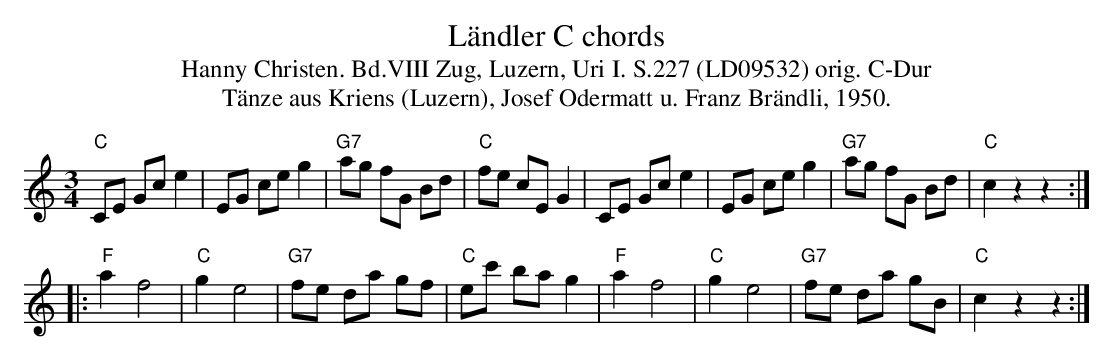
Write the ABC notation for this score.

X:1
T: Ländler C chords
T:Hanny Christen. Bd.VIII Zug, Luzern, Uri I. S.227 (LD09532) orig. C-Dur
T: T\"anze aus Kriens (Luzern), Josef Odermatt u. Franz Brändli, 1950.
M:3/4
L:1/8
K:C %%MIDI gchordon
"C"CE Gc e2 | EG ce g2 | "G7"ag fG Bd | "C"fe cE G2 | CE Gc e2 | EG ce g2 | "G7"ag fG Bd | "C"c2z2z2 ::
"F"a2f4 | "C"g2e4 | "G7"fe da gf | "C"ec' ba g2 | "F"a2f4 | "C"g2e4 | "G7"fe da gB | "C"c2z2z2 :|
